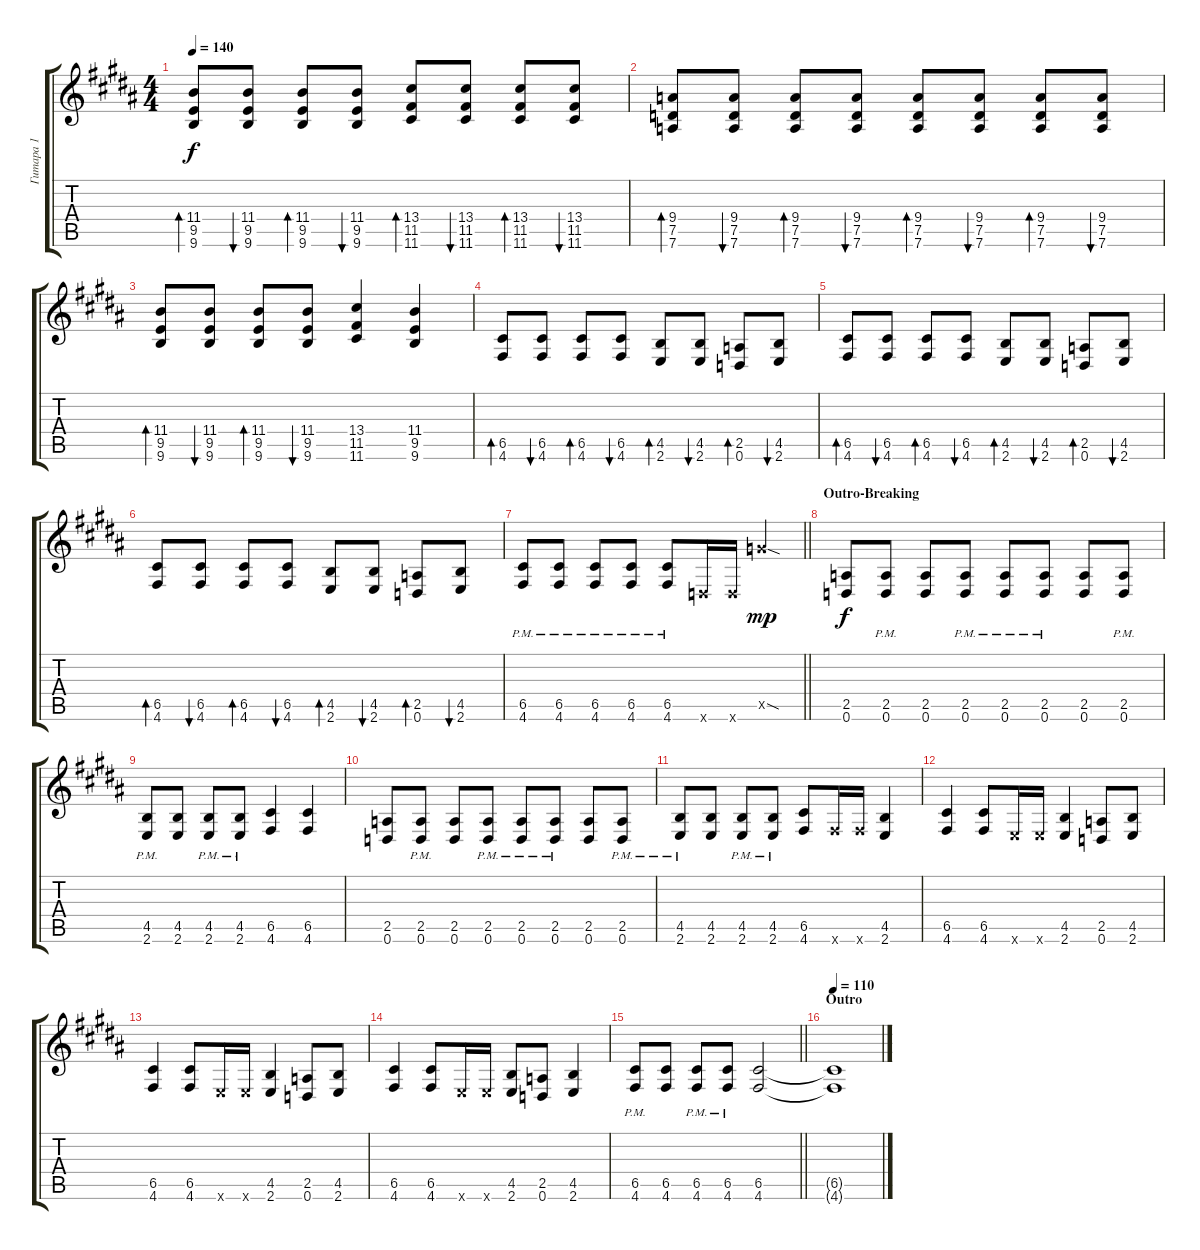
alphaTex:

\track ("Гитара 1" "Гитара 1") {instrument distortionguitar}
\staff {score tabs}
\tuning (D4 A3 F3 C3 G2 D2) {hide}
\ts (4 4)
\tempo 140
\clef g2
\ks g#minor
(11.4 9.5 9.6).8{bd 60 dy f} (11.4 9.5 9.6).8{bu 60} (11.4 9.5 9.6).8{bd 60} (11.4 9.5 9.6).8{bu 60} (13.4 11.5 11.6).8{bd 60} (13.4 11.5 11.6).8{bu 60} (13.4 11.5 11.6).8{bd 60} (13.4 11.5 11.6).8{bu 60} |
(9.4 7.5 7.6).8{bd 60} (9.4 7.5 7.6).8{bu 60} (9.4 7.5 7.6).8{bd 60} (9.4 7.5 7.6).8{bu 60} (9.4 7.5 7.6).8{bd 60} (9.4 7.5 7.6).8{bu 60} (9.4 7.5 7.6).8{bd 60} (9.4 7.5 7.6).8{bu 60} |
(11.4 9.5 9.6).8{bd 60} (11.4 9.5 9.6).8{bu 60} (11.4 9.5 9.6).8{bd 60} (11.4 9.5 9.6).8{bu 60} (13.4 11.5 11.6).4 (11.4 9.5 9.6).4 |
(6.5 4.6).8{bd 60} (6.5 4.6).8{bu 60} (6.5 4.6).8{bd 60} (6.5 4.6).8{bu 60} (4.5 2.6).8{bd 60} (4.5 2.6).8{bu 60} (2.5 0.6).8{bd 60} (4.5 2.6).8{bu 60} |
(6.5 4.6).8{bd 60} (6.5 4.6).8{bu 60} (6.5 4.6).8{bd 60} (6.5 4.6).8{bu 60} (4.5 2.6).8{bd 60} (4.5 2.6).8{bu 60} (2.5 0.6).8{bd 60} (4.5 2.6).8{bu 60} |
(6.5 4.6).8{bd 60} (6.5 4.6).8{bu 60} (6.5 4.6).8{bd 60} (6.5 4.6).8{bu 60} (4.5 2.6).8{bd 60} (4.5 2.6).8{bu 60} (2.5 0.6).8{bd 60} (4.5 2.6).8{bu 60} |
\barLineRight lightlight
(6.5{pm} 4.6{pm}).8 (6.5{pm} 4.6{pm}).8 (6.5{pm} 4.6{pm}).8 (6.5{pm} 4.6{pm}).8 (6.5{pm} 4.6{pm}).8 0.6{x}.16 0.6{x}.16 12.5{sod x}.4{dy mp} |
\section ("" "Outro-Breaking")
(2.5 0.6).8{dy f} (2.5{pm} 0.6{pm}).8 (2.5 0.6).8 (2.5{pm} 0.6{pm}).8 (2.5{pm} 0.6{pm}).8 (2.5{pm} 0.6{pm}).8 (2.5 0.6).8 (2.5{pm} 0.6{pm}).8 |
(4.5{pm} 2.6{pm}).8 (4.5 2.6).8 (4.5{pm} 2.6{pm}).8 (4.5{pm} 2.6{pm}).8 (6.5 4.6).4 (6.5 4.6).4 |
(2.5 0.6).8 (2.5{pm} 0.6{pm}).8 (2.5 0.6).8 (2.5{pm} 0.6{pm}).8 (2.5{pm} 0.6{pm}).8 (2.5{pm} 0.6{pm}).8 (2.5 0.6).8 (2.5{pm} 0.6{pm}).8 |
(4.5{pm} 2.6{pm}).8 (4.5 2.6).8 (4.5{pm} 2.6{pm}).8 (4.5{pm} 2.6{pm}).8 (6.5 4.6).8 4.6{x}.16 4.6{x}.16 (4.5 2.6).4 |
(6.5 4.6).4 (6.5 4.6).8 2.6{x}.16 2.6{x}.16 (4.5 2.6).4 (2.5 0.6).8 (4.5 2.6).8 |
(6.5 4.6).4 (6.5 4.6).8 2.6{x}.16 2.6{x}.16 (4.5 2.6).4 (2.5 0.6).8 (4.5 2.6).8 |
(6.5 4.6).4 (6.5 4.6).8 2.6{x}.16 2.6{x}.16 (4.5 2.6).8 (2.5 0.6).8 (4.5 2.6).4 |
\barLineRight lightlight
(6.5{pm} 4.6{pm}).8 (6.5 4.6).8 (6.5{pm} 4.6{pm}).8 (6.5{pm} 4.6{pm}).8 (6.5 4.6).2 |
\section ("" "Outro")
\tempo 110
(6.5{t} 4.6{t}).1
